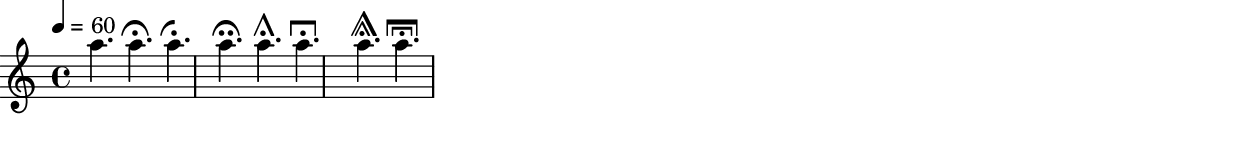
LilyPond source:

%% Generated by lilypond-book
%% Options: [exampleindent=10.16\mm,indent=0\mm,line-width=160\mm,paper-height=845.047\pt,paper-width=597.508\pt,papersize='(cons (* 597.508 pt) (* 845.047 pt))]
\include "lilypond-book-preamble.ly"


% ****************************************************************
% Start cut-&-pastable-section
% ****************************************************************

#(ly:set-option 'eps-box-padding 3.000000)



\paper {
  #(set-paper-size '(cons (* 597.508 pt) (* 845.047 pt)))
  indent = 0\mm
  line-width = 160\mm
  % offset the left padding, also add 1mm as lilypond creates cropped
  % images with a little space on the right
  line-width = #(- line-width (* mm  3.000000) (* mm 1))
}

\layout {
  
}




% ****************************************************************
% ly snippet:
% ****************************************************************
\sourcefilename "/lilypond-2.26.0/input/regression/fermata-dot-position.ly"
\sourcefileline 0
\version "2.23.12"

\header {

texidoc = "Fermatas have an appropriate distance to dots, note
heads and other articulations.

"

}

\relative c''' {
  \tempo 4 = 60
  a4.
  a4.\fermata
  a4.\henzeshortfermata
  a4.\henzelongfermata
  a4.\shortfermata
  a4.\longfermata
  a4.\veryshortfermata
  a4.\verylongfermata
}

\relative c''' {
  \tempo 4 = 60
  a4->
  a4->\fermata
  a4->\henzeshortfermata
  a4->\henzelongfermata
  a4->\shortfermata
  a4->\longfermata
  a4->\veryshortfermata
  a4->\verylongfermata
}





% ****************************************************************
% end ly snippet
% ****************************************************************
